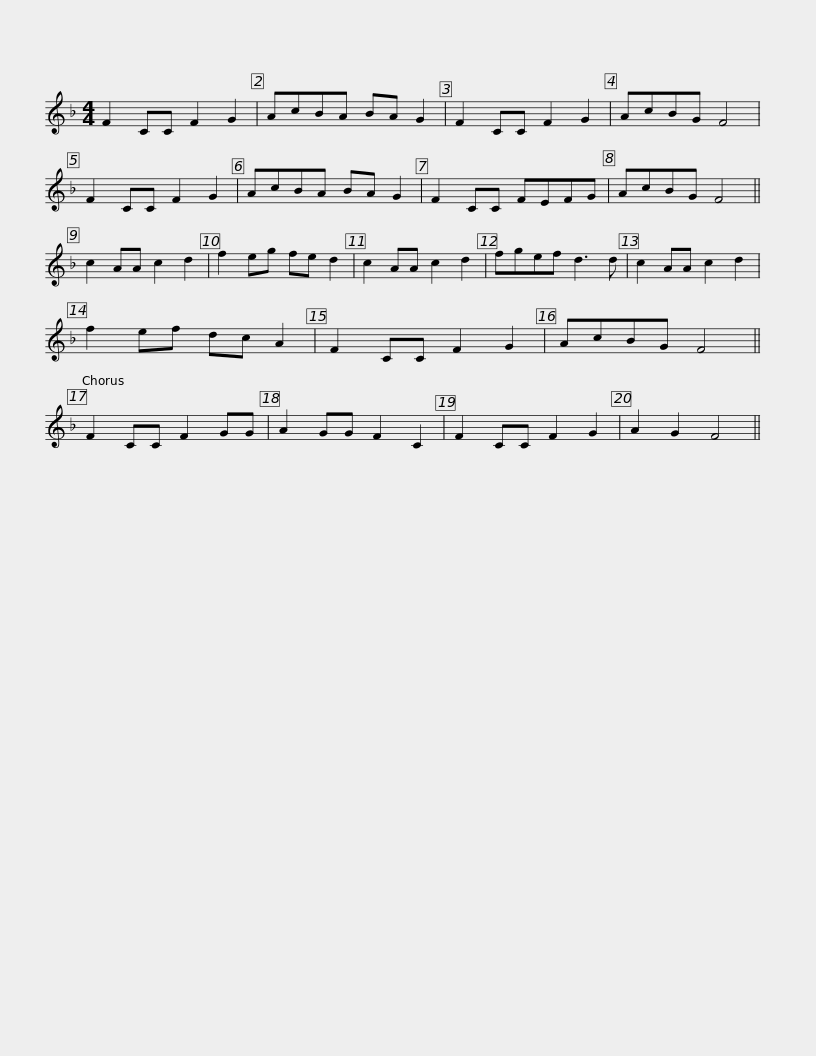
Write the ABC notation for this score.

X:1
L:1/8
M:4/4
I:linebreak $
K:F
V:1 treble
V:1
 F2 CC F2 G2 | AcBA BA G2 | F2 CC F2 G2 | AcBG F4 | F2 CC F2 G2 | %5
 AcBA BA G2 | F2 CC FEFG |$ AcBG F4 || c2 AA c2 d2 | f2 eg fe d2 | %10
 c2 AA c2 d2 | fgef d3 d | c2 AA c2 d2 | f2 ef dc A2 | F2 CC F2 G2 |$ %15
 AcBG F4 || F2 CC F2 GG | A2 GG F2 C2 | F2 CC F2 G2 | A2 G2 F4 || %20
